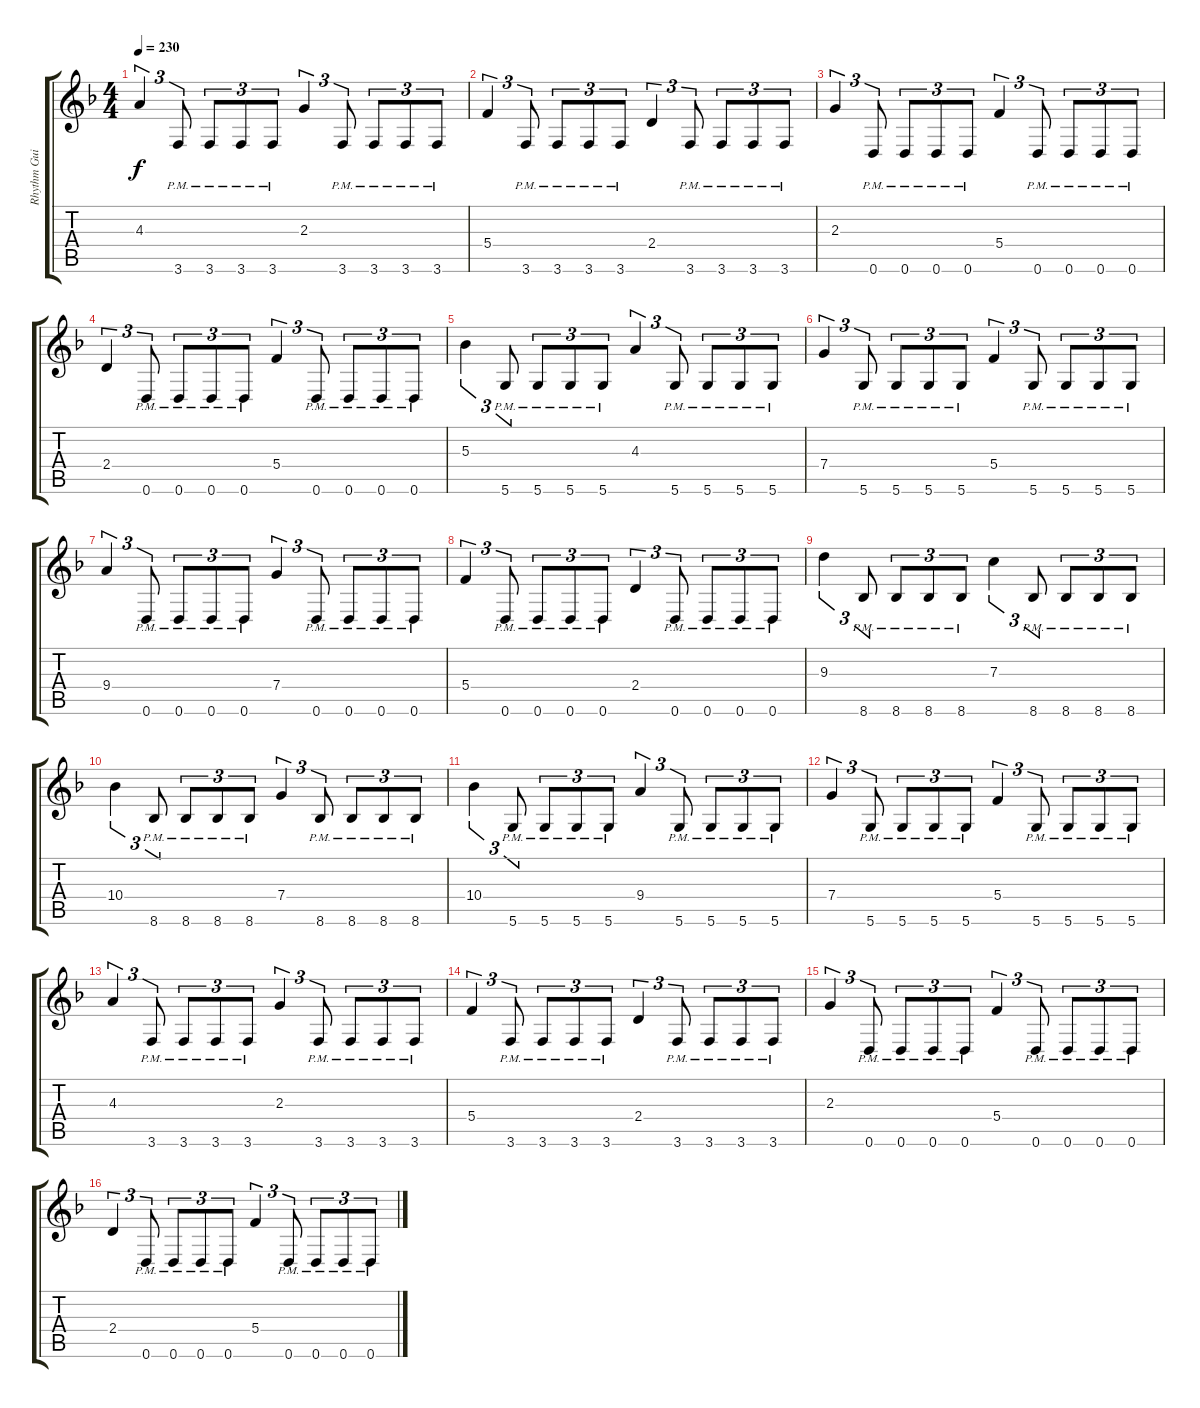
\track ("Rhythm Guitar" "Rhythm Gui") {instrument overdrivenguitar}
\staff {score tabs}
\tuning (D4 A3 F3 C3 G2 D2) {hide}
\ts (4 4)
\tempo 230
\clef g2
\ks f
4.3.4{tu (3 2) dy f} 3.6{pm}.8{tu (3 2)} 3.6{pm}.8{tu (3 2)} 3.6{pm}.8{tu (3 2)} 3.6{pm}.8{tu (3 2)} 2.3.4{tu (3 2)} 3.6{pm}.8{tu (3 2)} 3.6{pm}.8{tu (3 2)} 3.6{pm}.8{tu (3 2)} 3.6{pm}.8{tu (3 2)} |
5.4.4{tu (3 2)} 3.6{pm}.8{tu (3 2)} 3.6{pm}.8{tu (3 2)} 3.6{pm}.8{tu (3 2)} 3.6{pm}.8{tu (3 2)} 2.4.4{tu (3 2)} 3.6{pm}.8{tu (3 2)} 3.6{pm}.8{tu (3 2)} 3.6{pm}.8{tu (3 2)} 3.6{pm}.8{tu (3 2)} |
2.3.4{tu (3 2)} 0.6{pm}.8{tu (3 2)} 0.6{pm}.8{tu (3 2)} 0.6{pm}.8{tu (3 2)} 0.6{pm}.8{tu (3 2)} 5.4.4{tu (3 2)} 0.6{pm}.8{tu (3 2)} 0.6{pm}.8{tu (3 2)} 0.6{pm}.8{tu (3 2)} 0.6{pm}.8{tu (3 2)} |
2.4.4{tu (3 2)} 0.6{pm}.8{tu (3 2)} 0.6{pm}.8{tu (3 2)} 0.6{pm}.8{tu (3 2)} 0.6{pm}.8{tu (3 2)} 5.4.4{tu (3 2)} 0.6{pm}.8{tu (3 2)} 0.6{pm}.8{tu (3 2)} 0.6{pm}.8{tu (3 2)} 0.6{pm}.8{tu (3 2)} |
5.3.4{tu (3 2)} 5.6{pm}.8{tu (3 2)} 5.6{pm}.8{tu (3 2)} 5.6{pm}.8{tu (3 2)} 5.6{pm}.8{tu (3 2)} 4.3.4{tu (3 2)} 5.6{pm}.8{tu (3 2)} 5.6{pm}.8{tu (3 2)} 5.6{pm}.8{tu (3 2)} 5.6{pm}.8{tu (3 2)} |
7.4.4{tu (3 2)} 5.6{pm}.8{tu (3 2)} 5.6{pm}.8{tu (3 2)} 5.6{pm}.8{tu (3 2)} 5.6{pm}.8{tu (3 2)} 5.4.4{tu (3 2)} 5.6{pm}.8{tu (3 2)} 5.6{pm}.8{tu (3 2)} 5.6{pm}.8{tu (3 2)} 5.6{pm}.8{tu (3 2)} |
9.4.4{tu (3 2)} 0.6{pm}.8{tu (3 2)} 0.6{pm}.8{tu (3 2)} 0.6{pm}.8{tu (3 2)} 0.6{pm}.8{tu (3 2)} 7.4.4{tu (3 2)} 0.6{pm}.8{tu (3 2)} 0.6{pm}.8{tu (3 2)} 0.6{pm}.8{tu (3 2)} 0.6{pm}.8{tu (3 2)} |
5.4.4{tu (3 2)} 0.6{pm}.8{tu (3 2)} 0.6{pm}.8{tu (3 2)} 0.6{pm}.8{tu (3 2)} 0.6{pm}.8{tu (3 2)} 2.4.4{tu (3 2)} 0.6{pm}.8{tu (3 2)} 0.6{pm}.8{tu (3 2)} 0.6{pm}.8{tu (3 2)} 0.6{pm}.8{tu (3 2)} |
9.3.4{tu (3 2)} 8.6{pm}.8{tu (3 2)} 8.6{pm}.8{tu (3 2)} 8.6{pm}.8{tu (3 2)} 8.6{pm}.8{tu (3 2)} 7.3.4{tu (3 2)} 8.6{pm}.8{tu (3 2)} 8.6{pm}.8{tu (3 2)} 8.6{pm}.8{tu (3 2)} 8.6{pm}.8{tu (3 2)} |
10.4.4{tu (3 2)} 8.6{pm}.8{tu (3 2)} 8.6{pm}.8{tu (3 2)} 8.6{pm}.8{tu (3 2)} 8.6{pm}.8{tu (3 2)} 7.4.4{tu (3 2)} 8.6{pm}.8{tu (3 2)} 8.6{pm}.8{tu (3 2)} 8.6{pm}.8{tu (3 2)} 8.6{pm}.8{tu (3 2)} |
10.4.4{tu (3 2)} 5.6{pm}.8{tu (3 2)} 5.6{pm}.8{tu (3 2)} 5.6{pm}.8{tu (3 2)} 5.6{pm}.8{tu (3 2)} 9.4.4{tu (3 2)} 5.6{pm}.8{tu (3 2)} 5.6{pm}.8{tu (3 2)} 5.6{pm}.8{tu (3 2)} 5.6{pm}.8{tu (3 2)} |
7.4.4{tu (3 2)} 5.6{pm}.8{tu (3 2)} 5.6{pm}.8{tu (3 2)} 5.6{pm}.8{tu (3 2)} 5.6{pm}.8{tu (3 2)} 5.4.4{tu (3 2)} 5.6{pm}.8{tu (3 2)} 5.6{pm}.8{tu (3 2)} 5.6{pm}.8{tu (3 2)} 5.6{pm}.8{tu (3 2)} |
4.3.4{tu (3 2)} 3.6{pm}.8{tu (3 2)} 3.6{pm}.8{tu (3 2)} 3.6{pm}.8{tu (3 2)} 3.6{pm}.8{tu (3 2)} 2.3.4{tu (3 2)} 3.6{pm}.8{tu (3 2)} 3.6{pm}.8{tu (3 2)} 3.6{pm}.8{tu (3 2)} 3.6{pm}.8{tu (3 2)} |
5.4.4{tu (3 2)} 3.6{pm}.8{tu (3 2)} 3.6{pm}.8{tu (3 2)} 3.6{pm}.8{tu (3 2)} 3.6{pm}.8{tu (3 2)} 2.4.4{tu (3 2)} 3.6{pm}.8{tu (3 2)} 3.6{pm}.8{tu (3 2)} 3.6{pm}.8{tu (3 2)} 3.6{pm}.8{tu (3 2)} |
2.3.4{tu (3 2)} 0.6{pm}.8{tu (3 2)} 0.6{pm}.8{tu (3 2)} 0.6{pm}.8{tu (3 2)} 0.6{pm}.8{tu (3 2)} 5.4.4{tu (3 2)} 0.6{pm}.8{tu (3 2)} 0.6{pm}.8{tu (3 2)} 0.6{pm}.8{tu (3 2)} 0.6{pm}.8{tu (3 2)} |
2.4.4{tu (3 2)} 0.6{pm}.8{tu (3 2)} 0.6{pm}.8{tu (3 2)} 0.6{pm}.8{tu (3 2)} 0.6{pm}.8{tu (3 2)} 5.4.4{tu (3 2)} 0.6{pm}.8{tu (3 2)} 0.6{pm}.8{tu (3 2)} 0.6{pm}.8{tu (3 2)} 0.6{pm}.8{tu (3 2)}
